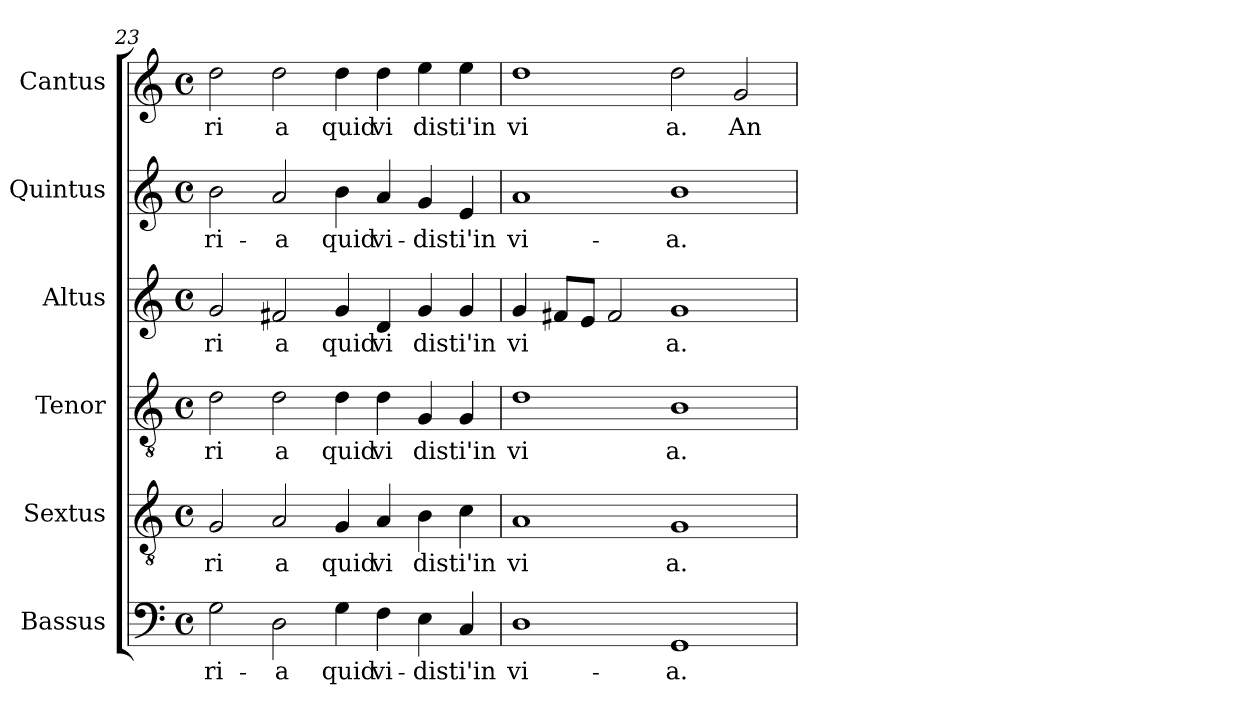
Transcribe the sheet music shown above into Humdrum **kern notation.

**kern	**text	**kern	**text	**kern	**text	**kern	**text	**kern	**text	**kern	**text
*part6	*part6	*part5	*part5	*part4	*part4	*part3	*part3	*part2	*part2	*part1	*part1
*staff6	*staff6	*staff5	*staff5	*staff4	*staff4	*staff3	*staff3	*staff2	*staff2	*staff1	*staff1
*I"Bassus	*	*I"Sextus	*	*I"Tenor	*	*I"Altus	*	*I"Quintus	*	*I"Cantus	*
*clefF4	*	*clefGv2	*	*clefGv2	*	*clefG2	*	*clefG2	*	*clefG2	*
*k[]	*	*k[]	*	*k[]	*	*k[]	*	*k[]	*	*k[]	*
*C:	*	*C:	*	*C:	*	*C:	*	*C:	*	*C:	*
*M4/4	*	*M4/4	*	*M4/4	*	*M4/4	*	*M4/4	*	*M4/4	*
*met(c)	*	*met(c)	*	*met(c)	*	*met(c)	*	*met(c)	*	*met(c)	*
=23	=23	=23	=23	=23	=23	=23	=23	=23	=23	=23	=23
!	!LO:LY:b:cj	!	!LO:LY:b:cj	!	!LO:LY:b:cj	!	!LO:LY:b:cj	!	!LO:LY:b:cj	!	!LO:LY:b:cj
2G\	-ri-	2G/	ri	2d\	ri	2g/	ri	2b\	-ri-	2dd\	ri
!	!LO:LY:b:cj	!	!LO:LY:b:cj	!	!LO:LY:b:cj	!	!LO:LY:b:cj	!	!LO:LY:b:cj	!	!LO:LY:b:cj
2D\	-a	2A/	a	2d\	a	2f#X/	a	2a/	-a	2dd\	a
!	!LO:LY:b:cj	!	!LO:LY:b:cj	!	!LO:LY:b:cj	!	!LO:LY:b:cj	!	!LO:LY:b:cj	!	!LO:LY:b:cj
4G\	quid	4G/	quid	4d\	quid	4g/	quid	4b\	quid	4dd\	quid
!	!LO:LY:b:cj	!	!LO:LY:b:cj	!	!LO:LY:b:cj	!	!LO:LY:b:cj	!	!LO:LY:b:cj	!	!LO:LY:b:cj
4F\	vi-	4A/	vi	4d\	vi	4d/	vi	4a/	vi-	4dd\	vi
!	!LO:LY:b:cj	!	!LO:LY:b:cj	!	!LO:LY:b:cj	!	!LO:LY:b:cj	!	!LO:LY:b:cj	!	!LO:LY:b:cj
4E\	-disti'in	4B\	disti'in	4G/	disti'in	4g/	disti'in	4g/	-disti'in	4ee\	disti'in
!	!LO:LY:b:cj	!	!LO:LY:b:cj	!	!LO:LY:b:cj	!	!LO:LY:b:cj	!	!LO:LY:b:cj	!	!LO:LY:b:cj
4C/	.	4c\	.	4G/	.	4g/	.	4e/	.	4ee\	.
=24	=24	=24	=24	=24	=24	=24	=24	=24	=24	=24	=24
!	!LO:LY:b:cj	!	!LO:LY:b:cj	!	!LO:LY:b:cj	!	!LO:LY:b:cj	!	!LO:LY:b:cj	!	!LO:LY:b:cj
1D	vi-	1A	vi	1d	vi	4g/	vi	1a	vi-	1dd	vi
!	!	!	!	!	!	!	!LO:LY:b:cj	!	!	!	!
.	.	.	.	.	.	8f#X/L	.	.	.	.	.
!	!	!	!	!	!	!	!LO:LY:b:cj	!	!	!	!
.	.	.	.	.	.	8e/J	.	.	.	.	.
!	!	!	!	!	!	!	!LO:LY:b:cj	!	!	!	!
.	.	.	.	.	.	2f#/	.	.	.	.	.
!	!LO:LY:b:cj	!	!LO:LY:b:cj	!	!LO:LY:b:cj	!	!LO:LY:b:cj	!	!LO:LY:b:cj	!	!LO:LY:b:cj
1GG	-a.	1G	a.	1B	a.	1g	a.	1b	-a.	2dd\	a.
!	!	!	!	!	!	!	!	!	!	!	!LO:LY:b:cj
.	.	.	.	.	.	.	.	.	.	2g/	An
=	=	=	=	=	=	=	=	=	=	=	=
*-	*-	*-	*-	*-	*-	*-	*-	*-	*-	*-	*-
